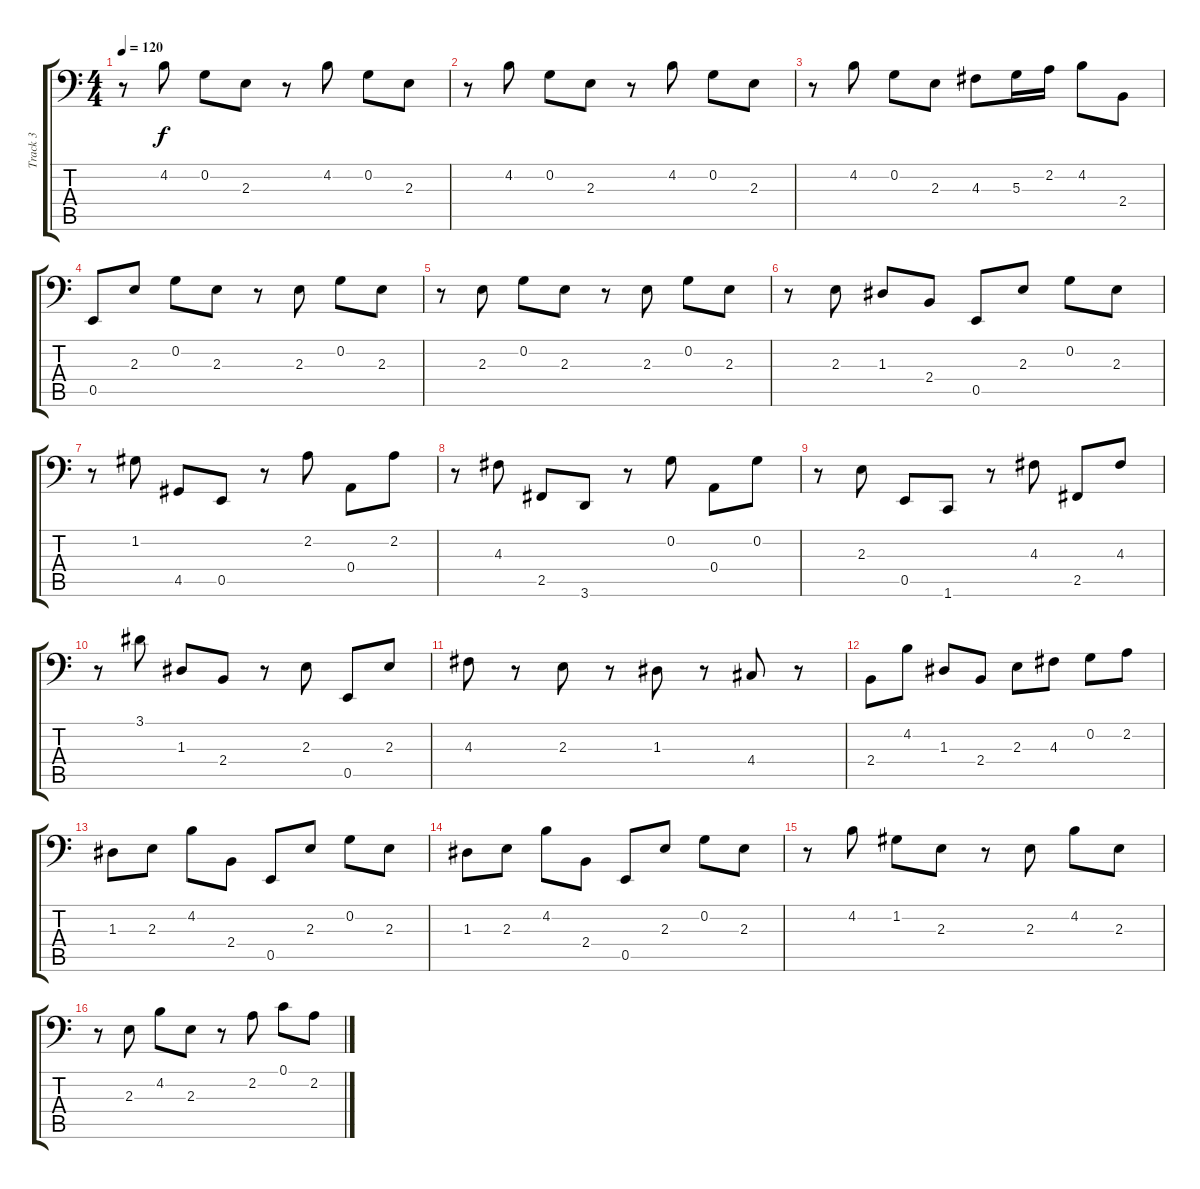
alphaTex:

\track ("Track 3" "Track 3") {instrument electricbassfinger}
\staff {score tabs}
\tuning (C3 G2 D2 A1 E1 B0) {hide}
\ts (4 4)
\tempo 120
\clef f4
\ks c
r.8{dy f} 4.2.8 0.2.8 2.3.8 r.8 4.2.8 0.2.8 2.3.8 |
r.8 4.2.8 0.2.8 2.3.8 r.8 4.2.8 0.2.8 2.3.8 |
r.8 4.2.8 0.2.8 2.3.8 4.3.8 5.3.16 2.2.16 4.2.8 2.4.8 |
0.5.8 2.3.8 0.2.8 2.3.8 r.8 2.3.8 0.2.8 2.3.8 |
r.8 2.3.8 0.2.8 2.3.8 r.8 2.3.8 0.2.8 2.3.8 |
r.8 2.3.8 1.3.8 2.4.8 0.5.8 2.3.8 0.2.8 2.3.8 |
r.8 1.2.8 4.5.8 0.5.8 r.8 2.2.8 0.4.8 2.2.8 |
r.8 4.3.8 2.5.8 3.6.8 r.8 0.2.8 0.4.8 0.2.8 |
r.8 2.3.8 0.5.8 1.6.8 r.8 4.3.8 2.5.8 4.3.8 |
r.8 3.1.8 1.3.8 2.4.8 r.8 2.3.8 0.5.8 2.3.8 |
4.3.8 r.8 2.3.8 r.8 1.3.8 r.8 4.4.8 r.8 |
2.4.8 4.2.8 1.3.8 2.4.8 2.3.8 4.3.8 0.2.8 2.2.8 |
1.3.8 2.3.8 4.2.8 2.4.8 0.5.8 2.3.8 0.2.8 2.3.8 |
1.3.8 2.3.8 4.2.8 2.4.8 0.5.8 2.3.8 0.2.8 2.3.8 |
r.8 4.2.8 1.2.8 2.3.8 r.8 2.3.8 4.2.8 2.3.8 |
r.8 2.3.8 4.2.8 2.3.8 r.8 2.2.8 0.1.8 2.2.8
